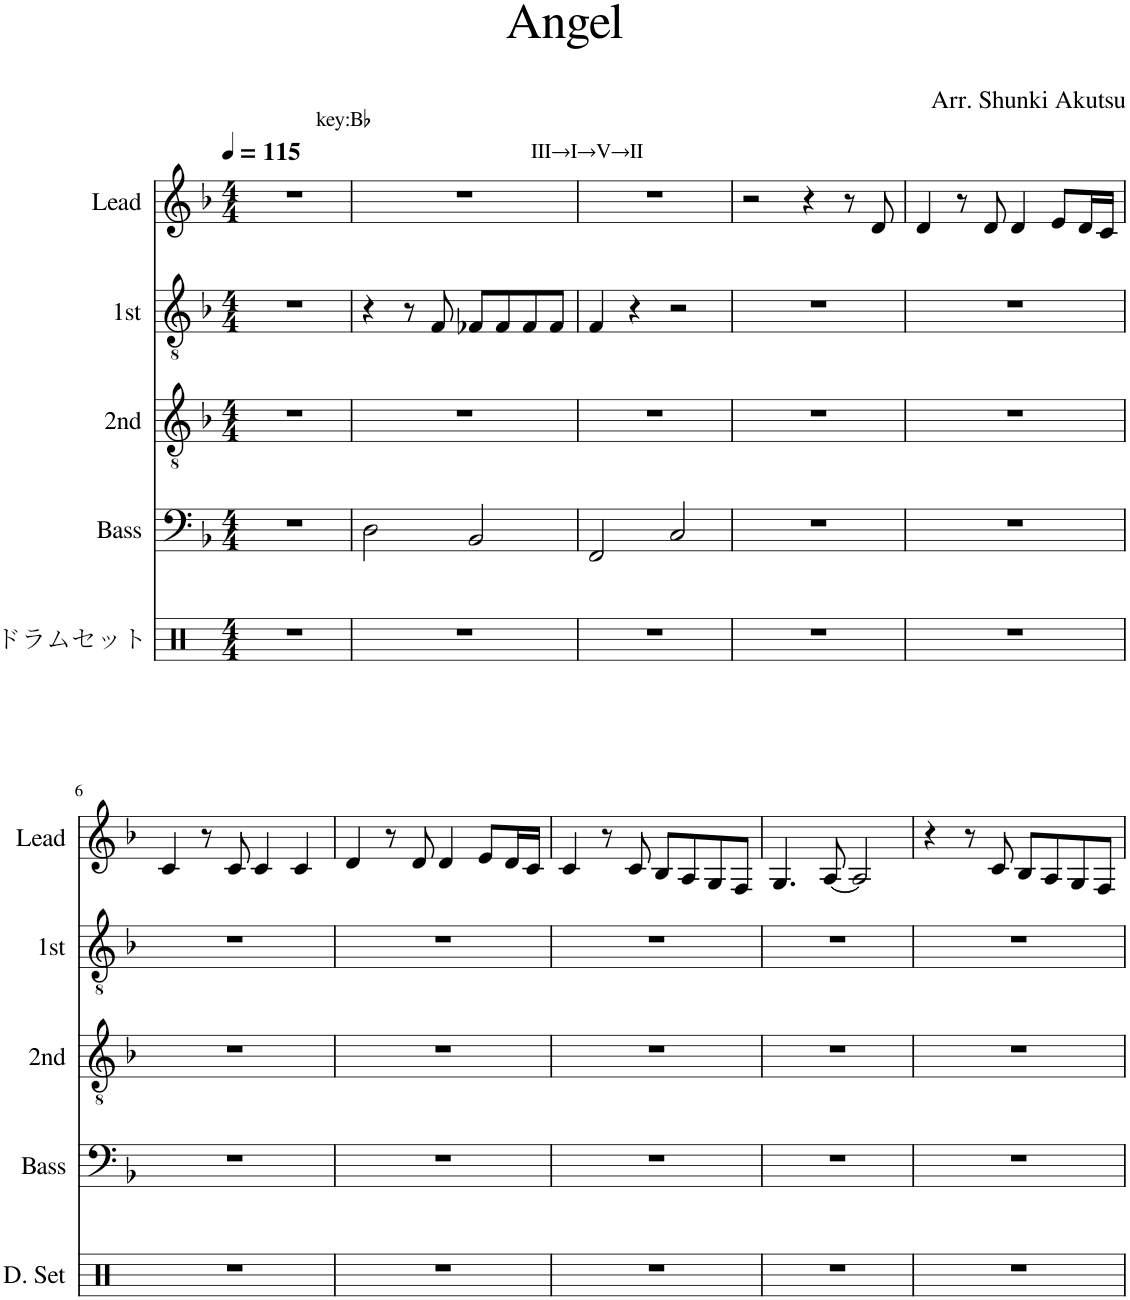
**kern	**kern	**kern	**kern	**kern
*part5	*part4	*part3	*part2	*part1
*staff5	*staff4	*staff3	*staff2	*staff1
*I"ドラムセット	*I"Bass	*I"2nd	*I"1st	*I"Lead
*	*I'Bass	*I'2nd	*I'1st	*I'Lead
*clefX	*clefF4	*clefGv2	*clefGv2	*clefG2
*k[]	*k[b-]	*k[b-]	*k[b-]	*k[b-]
*M4/4	*M4/4	*M4/4	*M4/4	*M4/4
*MM115	*MM115	*MM115	*MM115	*MM115
=1	=1	=1	=1	=1
!	!	!	!	!LO:TX:a:t=key&colon;B♭
1r	1r	1r	1r	1r
=2	=2	=2	=2	=2
1r	2D\	1r	4r	1r
.	.	.	8r	.
.	.	.	8F/	.
.	2BB-/	.	8F-X/L	.
.	.	.	8F-/	.
.	.	.	8F-/	.
.	.	.	8F-/J	.
=3	=3	=3	=3	=3
!	!	!	!	!LO:TX:a:t=Ⅲ→Ⅰ→Ⅴ→Ⅱ
1r	2FF/	1r	4F/	1r
.	.	.	4r	.
.	2C/	.	2r	.
=4	=4	=4	=4	=4
1r	1r	1r	1r	2r
.	.	.	.	4r
.	.	.	.	8r
.	.	.	.	8d/
=5	=5	=5	=5	=5
1r	1r	1r	1r	4d/
.	.	.	.	8r
.	.	.	.	8d/
.	.	.	.	4d/
.	.	.	.	8e/L
.	.	.	.	16d/L
.	.	.	.	16c/JJ
!!LO:LB:g=z
=6	=6	=6	=6	=6
1r	1r	1r	1r	4c/
.	.	.	.	8r
.	.	.	.	8c/
.	.	.	.	4c/
.	.	.	.	4c/
=7	=7	=7	=7	=7
1r	1r	1r	1r	4d/
.	.	.	.	8r
.	.	.	.	8d/
.	.	.	.	4d/
.	.	.	.	8e/L
.	.	.	.	16d/L
.	.	.	.	16c/JJ
=8	=8	=8	=8	=8
1r	1r	1r	1r	4c/
.	.	.	.	8r
.	.	.	.	8c/
.	.	.	.	8B-/L
.	.	.	.	8A/
.	.	.	.	8G/
.	.	.	.	8F/J
=9	=9	=9	=9	=9
1r	1r	1r	1r	4.G/
.	.	.	.	[8A/
.	.	.	.	2A/]
=10	=10	=10	=10	=10
1r	1r	1r	1r	4r
.	.	.	.	8r
.	.	.	.	8c/
.	.	.	.	8B-/L
.	.	.	.	8A/
.	.	.	.	8G/
.	.	.	.	8F/J
=	=	=	=	=
*-	*-	*-	*-	*-
